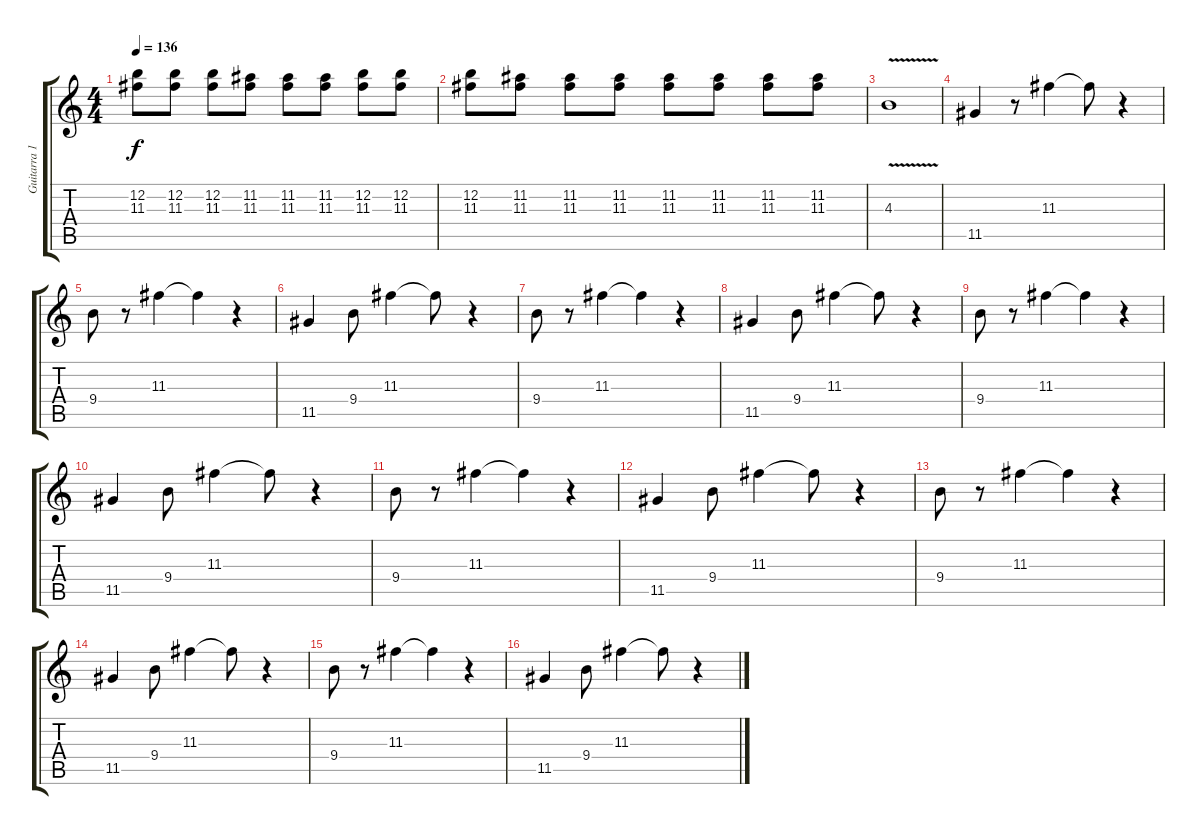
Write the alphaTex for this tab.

\track ("Guitarra 1" "Guitarra 1") {instrument distortionguitar}
\staff {score tabs}
\tuning (E4 B3 G3 D3 A2 E2) {hide}
\ts (4 4)
\tempo 136
\clef g2
\ks c
(12.2 11.3).8{dy f} (12.2 11.3).8 (12.2 11.3).8 (11.2 11.3).8 (11.2 11.3).8 (11.2 11.3).8 (12.2 11.3).8 (12.2 11.3).8 |
(12.2 11.3).8 (11.2 11.3).8 (11.2 11.3).8 (11.2 11.3).8 (11.2 11.3).8 (11.2 11.3).8 (11.2 11.3).8 (11.2 11.3).8 |
4.3{v}.1 |
11.5.4 r.8 11.3.4 11.3{t}.8 r.4 |
9.4.8 r.8 11.3.4 11.3{t}.4 r.4 |
11.5.4 9.4.8 11.3.4 11.3{t}.8 r.4 |
9.4.8 r.8 11.3.4 11.3{t}.4 r.4 |
11.5.4 9.4.8 11.3.4 11.3{t}.8 r.4 |
9.4.8 r.8 11.3.4 11.3{t}.4 r.4 |
11.5.4 9.4.8 11.3.4 11.3{t}.8 r.4 |
9.4.8 r.8 11.3.4 11.3{t}.4 r.4 |
11.5.4 9.4.8 11.3.4 11.3{t}.8 r.4 |
9.4.8 r.8 11.3.4 11.3{t}.4 r.4 |
11.5.4 9.4.8 11.3.4 11.3{t}.8 r.4 |
9.4.8 r.8 11.3.4 11.3{t}.4 r.4 |
11.5.4 9.4.8 11.3.4 11.3{t}.8 r.4
